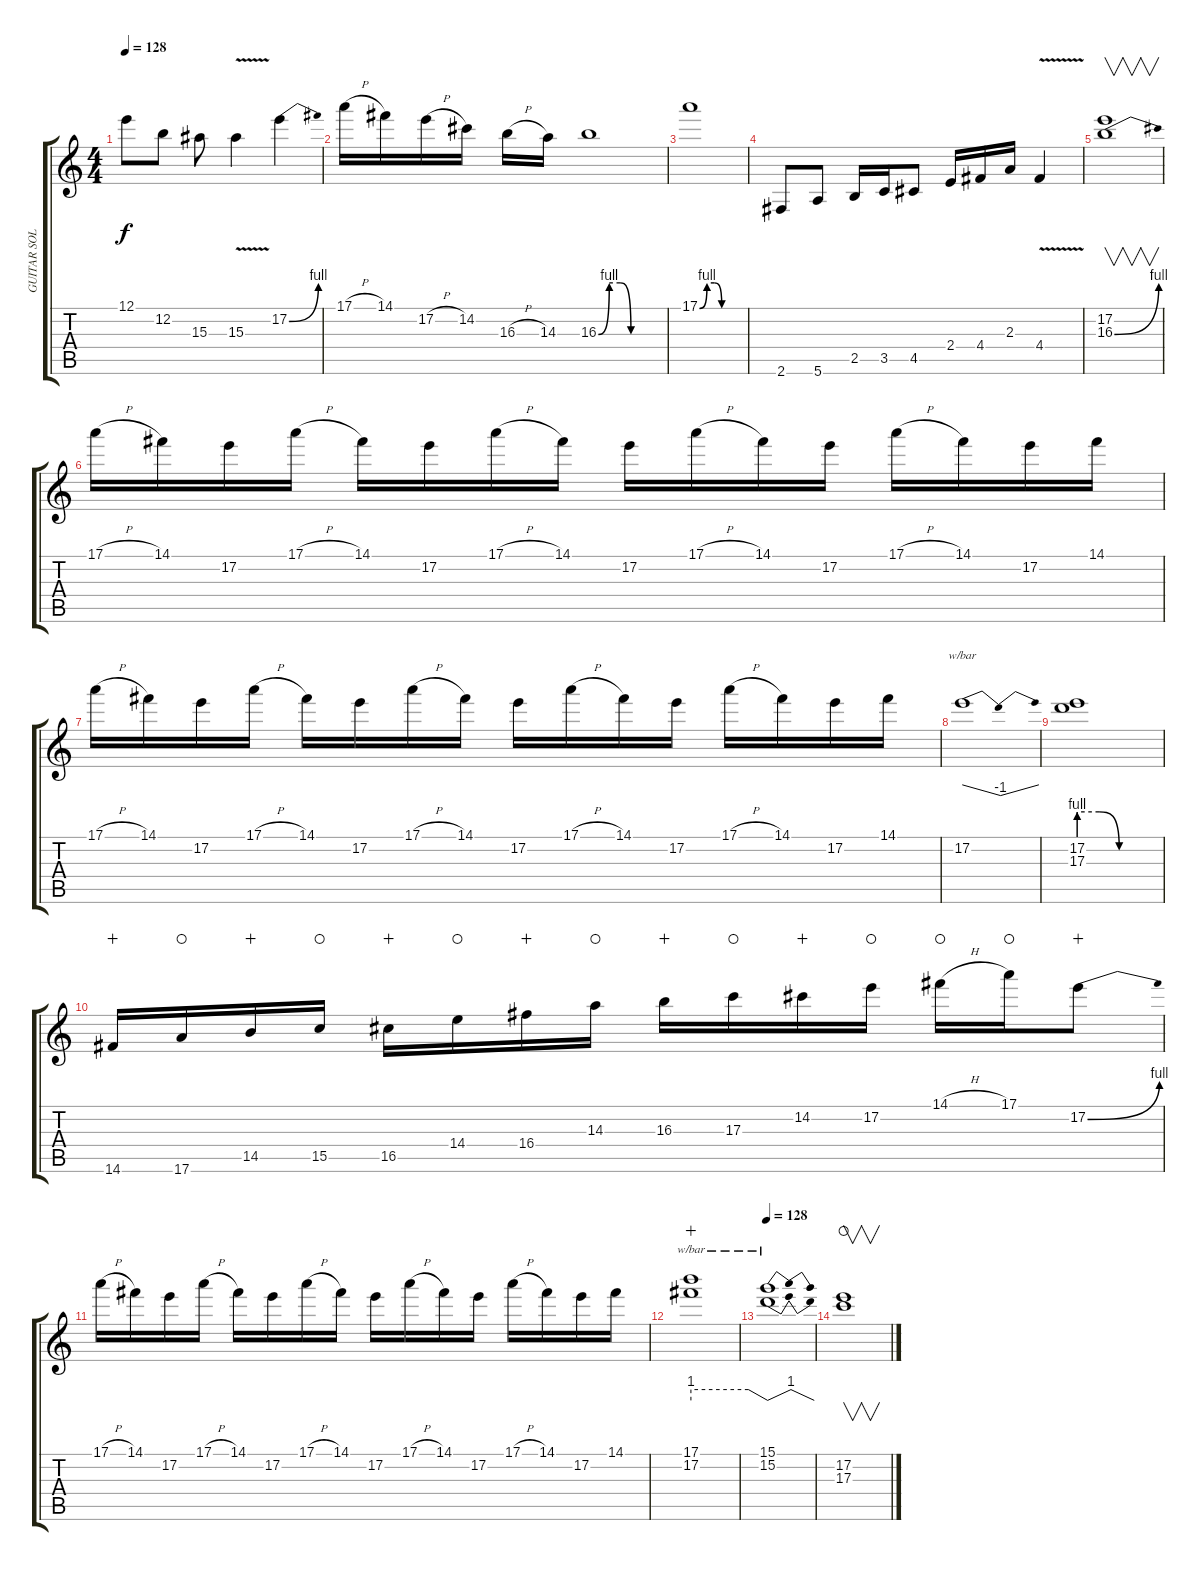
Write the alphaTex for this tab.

\track ("GUITAR SOLO" "GUITAR SOL") {instrument distortionguitar}
\staff {score tabs}
\tuning (E4 B3 G3 D3 A2 E2) {hide}
\ts (4 4)
\tempo 128
\clef g2
\ks c
12.1.8{dy f} 12.2.8 15.3.8 15.3{v}.4 17.2{be (bend 0 0 60 4)}.4 |
17.1{h}.16 14.1.16 17.2{h}.16 14.2.16 16.3{h}.16 14.3.16 16.3{be (custom 0 0 10 4 20 4 30 0 60 0)}.1 |
17.1{be (custom 0 0 10 4 20 4 30 0 60 0)}.1 |
2.6.8 5.6.8 2.5.16 3.5.16 4.5.8 2.4.16 4.4.16 2.3.16 4.4{v}.4 |
(17.2 16.3{be (bend 0 0 60 4)}).1{v} |
17.1{h}.16 14.1.16 17.2.16 17.1{h}.16 14.1.16 17.2.16 17.1{h}.16 14.1.16 17.2.16 17.1{h}.16 14.1.16 17.2.16 17.1{h}.16 14.1.16 17.2.16 14.1.16 |
17.1{h}.16 14.1.16 17.2.16 17.1{h}.16 14.1.16 17.2.16 17.1{h}.16 14.1.16 17.2.16 17.1{h}.16 14.1.16 17.2.16 17.1{h}.16 14.1.16 17.2.16 14.1.16 |
17.2.1{tbe (dip default 0 0 30 -4 60 0)} |
(17.2 17.3{be (custom 0 4 15 4 30 0 60 0)}).1 |
14.6.16{wahc} 17.6.16{waho} 14.5.16{wahc} 15.5.16{waho} 16.5.16{wahc} 14.4.16{waho} 16.4.16{wahc} 14.3.16{waho} 16.3.16{wahc} 17.3.16{waho} 14.2.16{wahc} 17.2.16{waho} 14.1{h}.16{waho} 17.1.16{waho} 17.2{be (bend 0 0 60 4)}.8{wahc} |
17.1{h}.16 14.1.16 17.2.16 17.1{h}.16 14.1.16 17.2.16 17.1{h}.16 14.1.16 17.2.16 17.1{h}.16 14.1.16 17.2.16 17.1{h}.16 14.1.16 17.2.16 14.1.16 |
(17.1 17.2).1{tbe (custom default 0 4 45 4 60 0) wahc} |
\tempo 128
(15.1 15.2).1{tbe (dip default 0 0 30 4 60 0)} |
(17.2 17.3).1{v waho}
